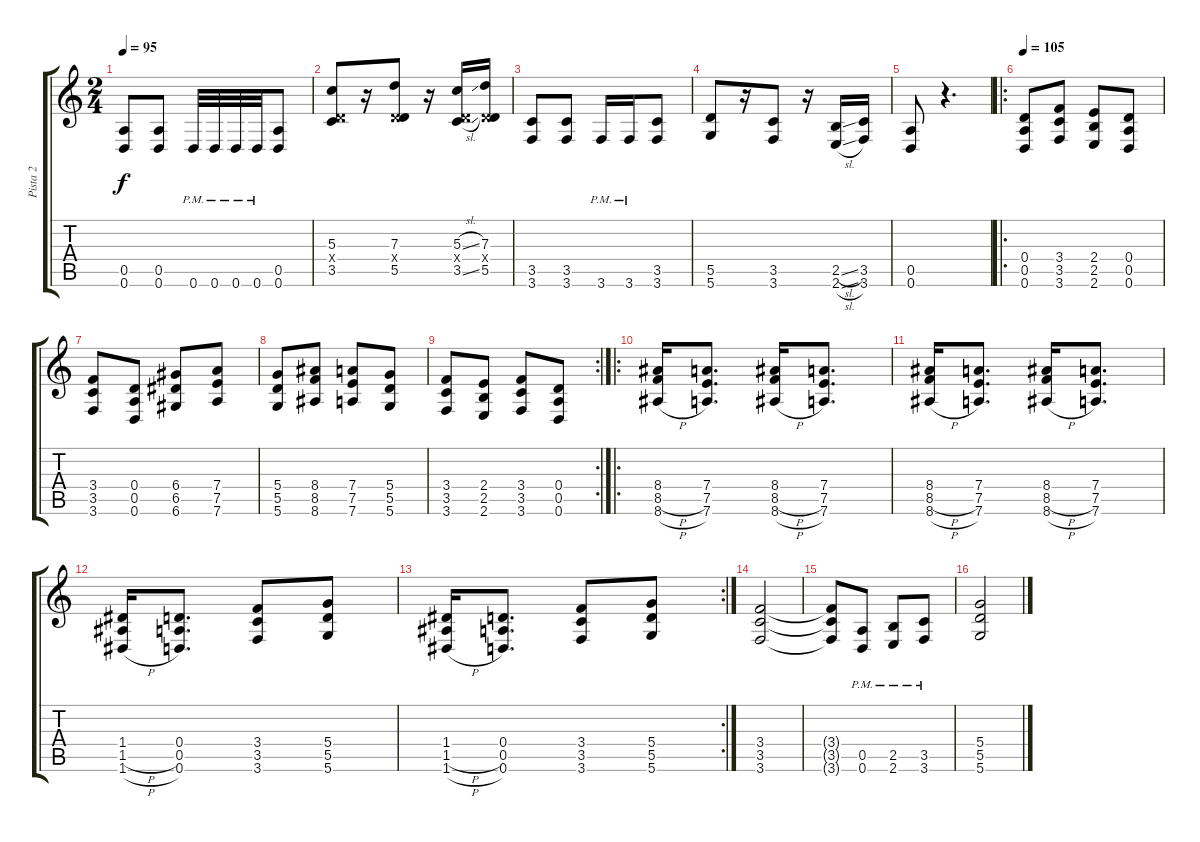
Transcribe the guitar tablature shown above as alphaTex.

\track ("Pista 2" "Pista 2") {instrument distortionguitar}
\staff {score tabs}
\tuning (E4 B3 G3 D3 A2 D2) {hide}
\ts (2 4)
\tempo 95
\clef g2
\ks c
(0.5 0.6).8{dy f} (0.5 0.6).8 0.6{pm}.32 0.6{pm}.32 0.6{pm}.32 0.6{pm}.32 (0.5 0.6).8 |
(5.3 0.4{x} 3.5).8 r.16 (7.3 0.4{x} 5.5).8 r.16 (5.3{sl} 0.4{x} 3.5{sl}).16 (7.3 0.4{x} 5.5).16 |
(3.5 3.6).8 (3.5 3.6).8 3.6{pm}.16 3.6{pm}.16 (3.5 3.6).8 |
(5.5 5.6).8 r.16 (3.5 3.6).8 r.16 (2.5{sl} 2.6{sl}).16 (3.5 3.6).16 |
(0.5 0.6).8 r.4{d} |
\ro
\tempo 105
(0.4 0.5 0.6).8 (3.4 3.5 3.6).8 (2.4 2.5 2.6).8 (0.4 0.5 0.6).8 |
(3.4 3.5 3.6).8 (0.4 0.5 0.6).8 (6.4 6.5 6.6).8 (7.4 7.5 7.6).8 |
(5.4 5.5 5.6).8 (8.4 8.5 8.6).8 (7.4 7.5 7.6).8 (5.4 5.5 5.6).8 |
\rc 2
(3.4 3.5 3.6).8 (2.4 2.5 2.6).8 (3.4 3.5 3.6).8 (0.4 0.5 0.6).8 |
\ro
(8.4 8.5{h} 8.6{h}).16 (7.4 7.5 7.6).8{d} (8.4 8.5{h} 8.6{h}).16 (7.4 7.5 7.6).8{d} |
(8.4 8.5{h} 8.6{h}).16 (7.4 7.5 7.6).8{d} (8.4 8.5{h} 8.6{h}).16 (7.4 7.5 7.6).8{d} |
(1.4 1.5{h} 1.6{h}).16 (0.4 0.5 0.6).8{d} (3.4 3.5 3.6).8 (5.4 5.5 5.6).8 |
\rc 2
(1.4 1.5{h} 1.6{h}).16 (0.4 0.5 0.6).8{d} (3.4 3.5 3.6).8 (5.4 5.5 5.6).8 |
(3.4 3.5 3.6).2 |
(3.4{t} 3.5{t} 3.6{t}).8 (0.5{pm} 0.6{pm}).8 (2.5{pm} 2.6{pm}).8 (3.5{pm} 3.6{pm}).8 |
(5.4 5.5 5.6).2
